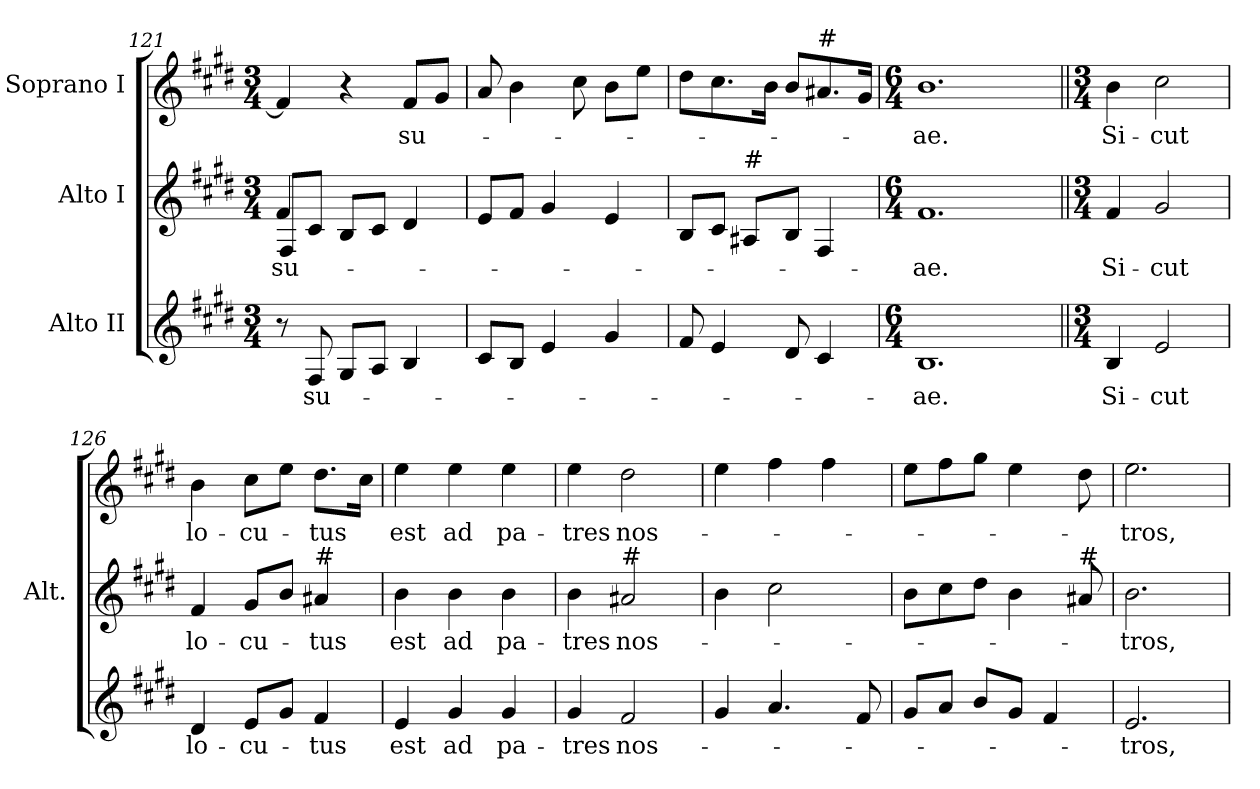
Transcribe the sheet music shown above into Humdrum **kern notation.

**kern	**text	**kern	**text	**kern	**text
*part3	*part3	*part2	*part2	*part1	*part1
*staff3	*staff3	*staff2	*staff2	*staff1	*staff1
*I"Alto II	*	*I"Alto I	*	*I"Soprano I	*
*	*	*I'Alt.	*	*	*
!!LO:LB:g=z
*clefG2	*	*clefG2	*	*clefG2	*
*k[f#c#g#d#]	*	*k[f#c#g#d#]	*	*k[f#c#g#d#]	*
*E:	*	*E:	*	*E:	*
*M3/4	*	*M3/4	*	*M3/4	*
=121	=121	=121	=121	=121	=121
!	!	!	!LO:LY:b:color=#000000	!	!
*	*	*^	*	*	*
8r	.	4f#i/	8F#i/L	su-	4f#i/]	.
!	!LO:LY:b:color=#000000	!	!	!	!	!
8F#i/	su-	.	8c#i/J	.	.	.
8G#i/L	.	8Bi/L	4ryy	.	4r	.
8Ai/J	.	8c#i/J	.	.	.	.
!	!	!	!	!	!	!LO:LY:b:color=#000000
4Bi/	.	4d#i/	4ryy	.	8f#i/L	su-
.	.	.	.	.	8g#i/J	.
*	*	*v	*v	*	*	*
=122	=122	=122	=122	=122	=122
8c#i/L	.	8ei/L	.	8ai/	.
8Bi/J	.	8f#i/J	.	4bi\	.
4ei/	.	4g#i/	.	.	.
.	.	.	.	8cc#i\	.
4g#i/	.	4ei/	.	8bi\L	.
.	.	.	.	8eei\J	.
=123	=123	=123	=123	=123	=123
8f#i/	.	8Bi/L	.	8dd#i\L	.
4ei/	.	8c#i/J	.	8.cc#i\	.
!	!	!LO:TX:a:t=#	!	!	!
.	.	8A#i/L	.	.	.
.	.	.	.	16bi\Jk	.
8d#i/	.	8Bi/J	.	8bi/L	.
!	!	!	!	!LO:TX:a:t=#	!
4c#i/	.	4F#i/	.	8.a#i/	.
.	.	.	.	16g#i/Jk	.
=124	=124	=124	=124	=124	=124
*M6/4	*	*M6/4	*	*M6/4	*
!	!LO:LY:b:color=#000000	!	!	!	!
!	!	!	!LO:LY:b:color=#000000	!	!
!	!	!	!	!	!LO:LY:b:color=#000000
1.Bi	-ae.	1.f#i	-ae.	1.bi	-ae.
!!LO:PB:g=z
=125||	=125||	=125||	=125||	=125||	=125||
*M3/4	*	*M3/4	*	*M3/4	*
!	!LO:LY:b:color=#000000	!	!	!	!
!	!	!	!LO:LY:b:color=#000000	!	!
!	!	!	!	!	!LO:LY:b:color=#000000
4Bi/	Si-	4f#i/	Si-	4bi\	Si-
!	!LO:LY:b:color=#000000	!	!	!	!
!	!	!	!LO:LY:b:color=#000000	!	!
!	!	!	!	!	!LO:LY:b:color=#000000
2ei/	-cut	2g#i/	-cut	2cc#i\	-cut
=126	=126	=126	=126	=126	=126
!	!LO:LY:b:color=#000000	!	!	!	!
!	!	!	!LO:LY:b:color=#000000	!	!
!	!	!	!	!	!LO:LY:b:color=#000000
4d#i/	lo-	4f#i/	lo-	4bi\	lo-
!	!LO:LY:b:color=#000000	!	!	!	!
!	!	!	!LO:LY:b:color=#000000	!	!
!	!	!	!	!	!LO:LY:b:color=#000000
8ei/L	-cu-	8g#i/L	-cu-	8cc#i\L	-cu-
8g#i/J	.	8bi/J	.	8eei\J	.
!	!LO:LY:b:color=#000000	!	!	!	!
!	!	!	!LO:LY:b:color=#000000	!	!
!	!	!LO:TX:a:t=#	!	!	!
!	!	!	!	!	!LO:LY:b:color=#000000
4f#i/	-tus	4a#i/	-tus	8.dd#i\L	-tus
.	.	.	.	16cc#i\Jk	.
=127	=127	=127	=127	=127	=127
!	!LO:LY:b:color=#000000	!	!	!	!
!	!	!	!LO:LY:b:color=#000000	!	!
!	!	!	!	!	!LO:LY:b:color=#000000
4ei/	est	4bi\	est	4eei\	est
!	!LO:LY:b:color=#000000	!	!	!	!
!	!	!	!LO:LY:b:color=#000000	!	!
!	!	!	!	!	!LO:LY:b:color=#000000
4g#i/	ad	4bi\	ad	4eei\	ad
!	!LO:LY:b:color=#000000	!	!	!	!
!	!	!	!LO:LY:b:color=#000000	!	!
!	!	!	!	!	!LO:LY:b:color=#000000
4g#i/	pa-	4bi\	pa-	4eei\	pa-
=128	=128	=128	=128	=128	=128
!	!LO:LY:b:color=#000000	!	!	!	!
!	!	!	!LO:LY:b:color=#000000	!	!
!	!	!	!	!	!LO:LY:b:color=#000000
4g#i/	-tres	4bi\	-tres	4eei\	-tres
!	!LO:LY:b:color=#000000	!	!	!	!
!	!	!	!LO:LY:b:color=#000000	!	!
!	!	!LO:TX:a:t=#	!	!	!
!	!	!	!	!	!LO:LY:b:color=#000000
2f#i/	nos-	2a#i/	nos-	2dd#i\	nos-
=129	=129	=129	=129	=129	=129
4g#i/	.	4bi\	.	4eei\	.
4.ai/	.	2cc#i\	.	4ff#i\	.
.	.	.	.	4ff#i\	.
8f#i/	.	.	.	.	.
=130	=130	=130	=130	=130	=130
8g#i/L	.	8bi\L	.	8eei\L	.
8ai/J	.	8cc#i\	.	8ff#i\	.
8bi/L	.	8dd#i\J	.	8gg#i\J	.
8g#i/J	.	4bi\	.	4eei\	.
4f#i/	.	.	.	.	.
!	!	!LO:TX:a:t=#	!	!	!
.	.	8a#i/	.	8dd#i\	.
=131	=131	=131	=131	=131	=131
!	!LO:LY:b:color=#000000	!	!	!	!
!	!	!	!LO:LY:b:color=#000000	!	!
!	!	!	!	!	!LO:LY:b:color=#000000
2.ei/	-tros,	2.bi\	-tros,	2.eei\	-tros,
=	=	=	=	=	=
*-	*-	*-	*-	*-	*-
